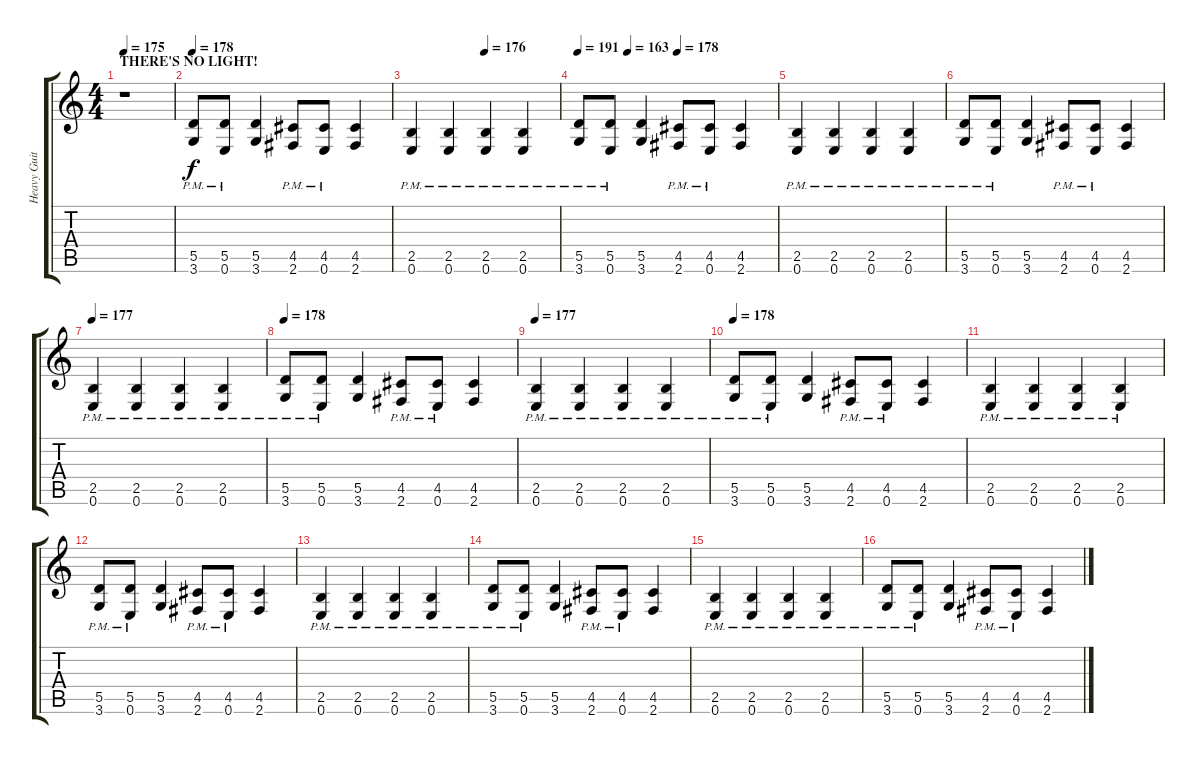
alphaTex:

\track ("Heavy Guitar Left Channel" "Heavy Guit") {instrument distortionguitar}
\staff {score tabs}
\tuning (E4 B3 G3 D3 A2 E2) {hide}
\ts (4 4)
\section ("" "THERE'S NO LIGHT!")
\tempo 175
\clef g2
\ks c
r.1{dy f instrument distortionguitar} |
\tempo 178
(5.5{pm} 3.6{pm}).8 (5.5{pm} 0.6{pm}).8 (5.5 3.6).4 (4.5{pm} 2.6{pm}).8 (4.5{pm} 0.6{pm}).8 (4.5 2.6).4 |
\tempo (176 0.5)
(2.5{pm} 0.6{pm}).4 (2.5{pm} 0.6{pm}).4 (2.5{pm} 0.6{pm}).4 (2.5{pm} 0.6{pm}).4 |
\tempo 191
\tempo (163 0.25)
\tempo (178 0.5)
(5.5{pm} 3.6{pm}).8 (5.5{pm} 0.6{pm}).8 (5.5 3.6).4 (4.5{pm} 2.6{pm}).8 (4.5{pm} 0.6{pm}).8 (4.5 2.6).4 |
(2.5{pm} 0.6{pm}).4 (2.5{pm} 0.6{pm}).4 (2.5{pm} 0.6{pm}).4 (2.5{pm} 0.6{pm}).4 |
(5.5{pm} 3.6{pm}).8 (5.5{pm} 0.6{pm}).8 (5.5 3.6).4 (4.5{pm} 2.6{pm}).8 (4.5{pm} 0.6{pm}).8 (4.5 2.6).4 |
\tempo 177
(2.5{pm} 0.6{pm}).4 (2.5{pm} 0.6{pm}).4 (2.5{pm} 0.6{pm}).4 (2.5{pm} 0.6{pm}).4 |
\tempo 178
(5.5{pm} 3.6{pm}).8 (5.5{pm} 0.6{pm}).8 (5.5 3.6).4 (4.5{pm} 2.6{pm}).8 (4.5{pm} 0.6{pm}).8 (4.5 2.6).4 |
\tempo 177
(2.5{pm} 0.6{pm}).4 (2.5{pm} 0.6{pm}).4 (2.5{pm} 0.6{pm}).4 (2.5{pm} 0.6{pm}).4 |
\tempo 178
(5.5{pm} 3.6{pm}).8 (5.5{pm} 0.6{pm}).8 (5.5 3.6).4 (4.5{pm} 2.6{pm}).8 (4.5{pm} 0.6{pm}).8 (4.5 2.6).4 |
(2.5{pm} 0.6{pm}).4 (2.5{pm} 0.6{pm}).4 (2.5{pm} 0.6{pm}).4 (2.5{pm} 0.6{pm}).4 |
(5.5{pm} 3.6{pm}).8 (5.5{pm} 0.6{pm}).8 (5.5 3.6).4 (4.5{pm} 2.6{pm}).8 (4.5{pm} 0.6{pm}).8 (4.5 2.6).4 |
(2.5{pm} 0.6{pm}).4 (2.5{pm} 0.6{pm}).4 (2.5{pm} 0.6{pm}).4 (2.5{pm} 0.6{pm}).4 |
(5.5{pm} 3.6{pm}).8 (5.5{pm} 0.6{pm}).8 (5.5 3.6).4 (4.5{pm} 2.6{pm}).8 (4.5{pm} 0.6{pm}).8 (4.5 2.6).4 |
(2.5{pm} 0.6{pm}).4 (2.5{pm} 0.6{pm}).4 (2.5{pm} 0.6{pm}).4 (2.5{pm} 0.6{pm}).4 |
(5.5{pm} 3.6{pm}).8 (5.5{pm} 0.6{pm}).8 (5.5 3.6).4 (4.5{pm} 2.6{pm}).8 (4.5{pm} 0.6{pm}).8 (4.5 2.6).4
